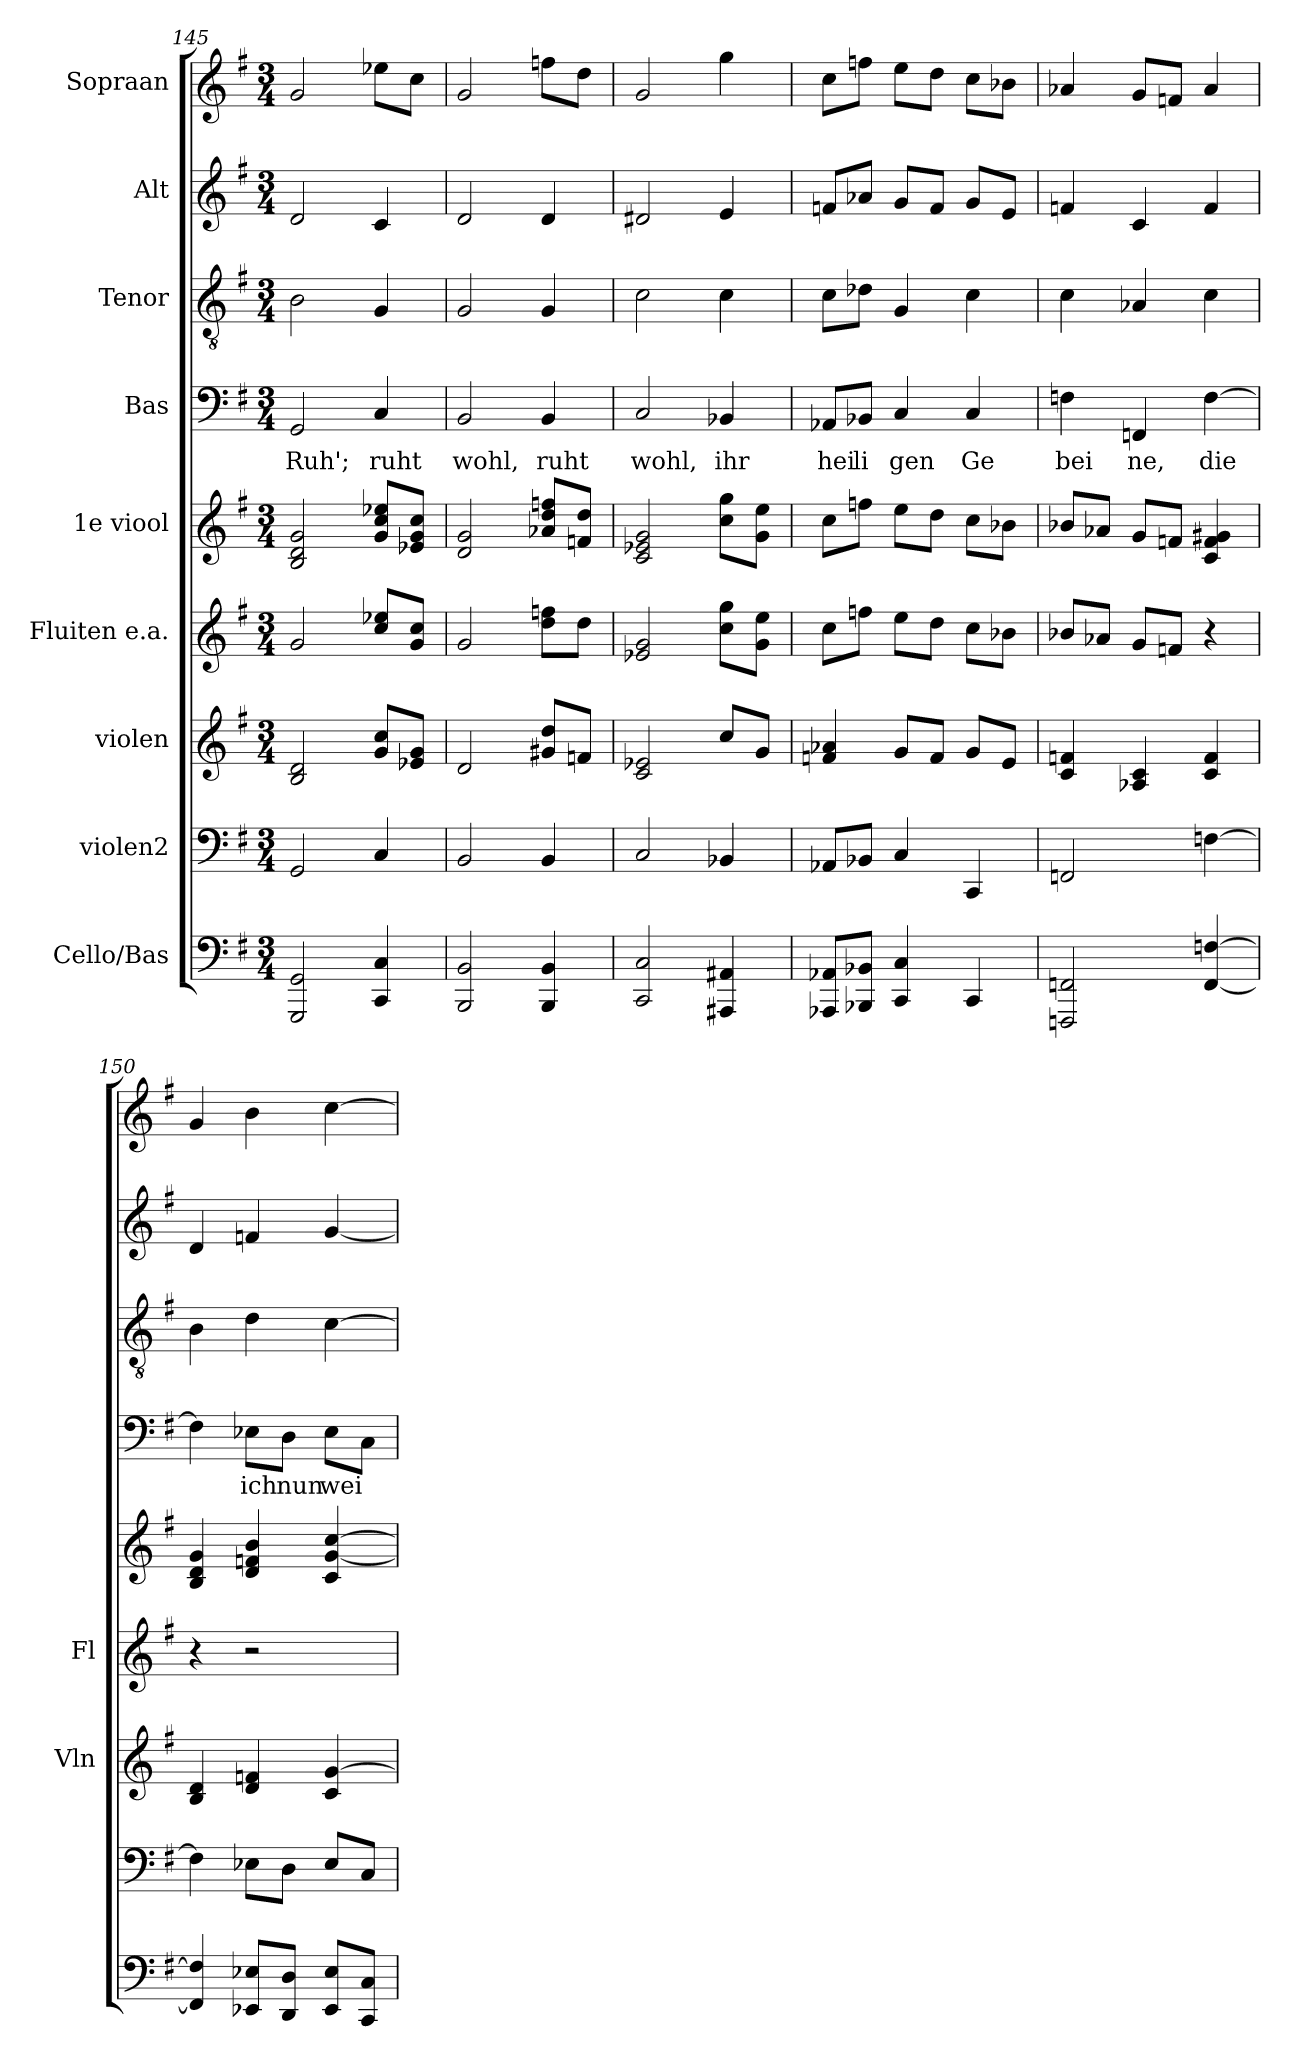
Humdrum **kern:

**kern	**kern	**kern	**kern	**kern	**kern	**text	**kern	**kern	**kern
*part9	*part8	*part7	*part6	*part5	*part4	*part4	*part3	*part2	*part1
*staff9	*staff8	*staff7	*staff6	*staff5	*staff4	*staff4	*staff3	*staff2	*staff1
*I"Cello/Bas	*I"violen2	*I"violen	*I"Fluiten e.a.	*I"1e viool	*I"Bas	*	*I"Tenor	*I"Alt	*I"Sopraan
*	*	*I'Vln	*I'Fl	*	*	*	*	*	*
!!LO:LB:g=z
*clefF4	*clefF4	*clefG2	*clefG2	*clefG2	*clefF4	*	*clefGv2	*clefG2	*clefG2
*k[f#]	*k[f#]	*k[f#]	*k[f#]	*k[f#]	*k[f#]	*	*k[f#]	*k[f#]	*k[f#]
*M3/4	*M3/4	*M3/4	*M3/4	*M3/4	*M3/4	*	*M3/4	*M3/4	*M3/4
=145	=145	=145	=145	=145	=145	=145	=145	=145	=145
2GGG/ 2GG/	2GG/	2B/ 2d/	2g/	2B/ 2d/ 2g/	2GGi/	Ruh';	2B\	2d/	2g/
4CC/ 4C/	4C/	8g/ 8cc/L	8cc\ 8ee-X\L	8g\ 8cc\ 8ee-X\L	4Ci/	ruht	4G/	4c/	8ee-X\L
.	.	8e-X/ 8g/J	8g/ 8cc/J	8e-X/ 8g/ 8cc/J	.	.	.	.	8cc\J
=146	=146	=146	=146	=146	=146	=146	=146	=146	=146
2BBB/ 2BB/	2BB/	2d/	2g/	2d/ 2g/	2BBi/	wohl,	2G/	2d/	2g/
4BBB/ 4BB/	4BB/	8g#X\ 8dd\L	8dd\ 8ffn\L	8a-X\ 8dd\ 8ffn\L	4BBi/	ruht	4G/	4d/	8ffn\L
.	.	8fn/J	8dd\J	8fn/ 8dd/J	.	.	.	.	8dd\J
=147	=147	=147	=147	=147	=147	=147	=147	=147	=147
2CC/ 2C/	2C/	2c/ 2e-X/	2e-X/ 2g/	2c/ 2e-X/ 2g/	2Ci/	wohl,	2c\	2d#X/	2g/
4AAA#X/ 4AA#X/	4BB-X/	8cc\L	8cc\ 8gg\L	8cc\ 8gg\L	4BB-Xi/	ihr	4c\	4e/	4gg\
.	.	8g/J	8g\ 8ee\J	8g\ 8ee\J	.	.	.	.	.
=148	=148	=148	=148	=148	=148	=148	=148	=148	=148
8AAA-X/ 8AA-X/L	8AA-X/L	4fn/ 4a-X/	8cc\L	8cc\L	8AA-Xi/L	hei	8c\L	8fn/L	8cc\L
8BBB-X/ 8BB-X/J	8BB-X/J	.	8ffn\J	8ffn\J	8BB-Xi/J	li	8d-X\J	8a-X/J	8ffn\J
4CC/ 4C/	4C/	8g/L	8ee\L	8ee\L	4Ci/	gen	4G/	8g/L	8ee\L
.	.	8f/J	8dd\J	8dd\J	.	.	.	8f/J	8dd\J
4CC/	4CC/	8g/L	8cc\L	8cc\L	4Ci/	Ge	4c\	8g/L	8cc\L
.	.	8e/J	8b-X\J	8b-X\J	.	.	.	8e/J	8b-X\J
=149	=149	=149	=149	=149	=149	=149	=149	=149	=149
2FFFn/ 2FFn/	2FFn/	4c/ 4fn/	8b-X\L	8b-X\L	4Fni\	bei	4c\	4fn/	4a-X/
.	.	.	8a-X/J	8a-X/J	.	.	.	.	.
.	.	4A-X/ 4c/	8g/L	8g/L	4FFni/	ne,	4A-X/	4c/	8g/L
.	.	.	8fn/J	8fn/J	.	.	.	.	8fn/J
[4FF/ [4Fn/	[4Fn\	4c/ 4f/	4r	4c/ 4f/ 4g#X/	[4Fi\	die	4c\	4f/	4a-/
=150	=150	=150	=150	=150	=150	=150	=150	=150	=150
4FF/] 4F/]	4F\]	4B/ 4d/	4r	4B/ 4d/ 4g/	4Fi\]	.	4B\	4d/	4g/
8EE-X/ 8E-X/L	8E-X\L	4d/ 4fn/	2r	4d/ 4fn/ 4b/	8E-Xi\L	ich	4d\	4fn/	4b\
8DD/ 8D/J	8D\J	.	.	.	8Di\J	nun	.	.	.
8EE-/ 8E-/L	8E-\L	4c/ [4g/	.	4c/ [4g/ [4cc/	8E-i\L	wei	[4c\	[4g/	[4cc\
8CC/ 8C/J	8C/J	.	.	.	8Ci\J	.	.	.	.
=	=	=	=	=	=	=	=	=	=
*-	*-	*-	*-	*-	*-	*-	*-	*-	*-
